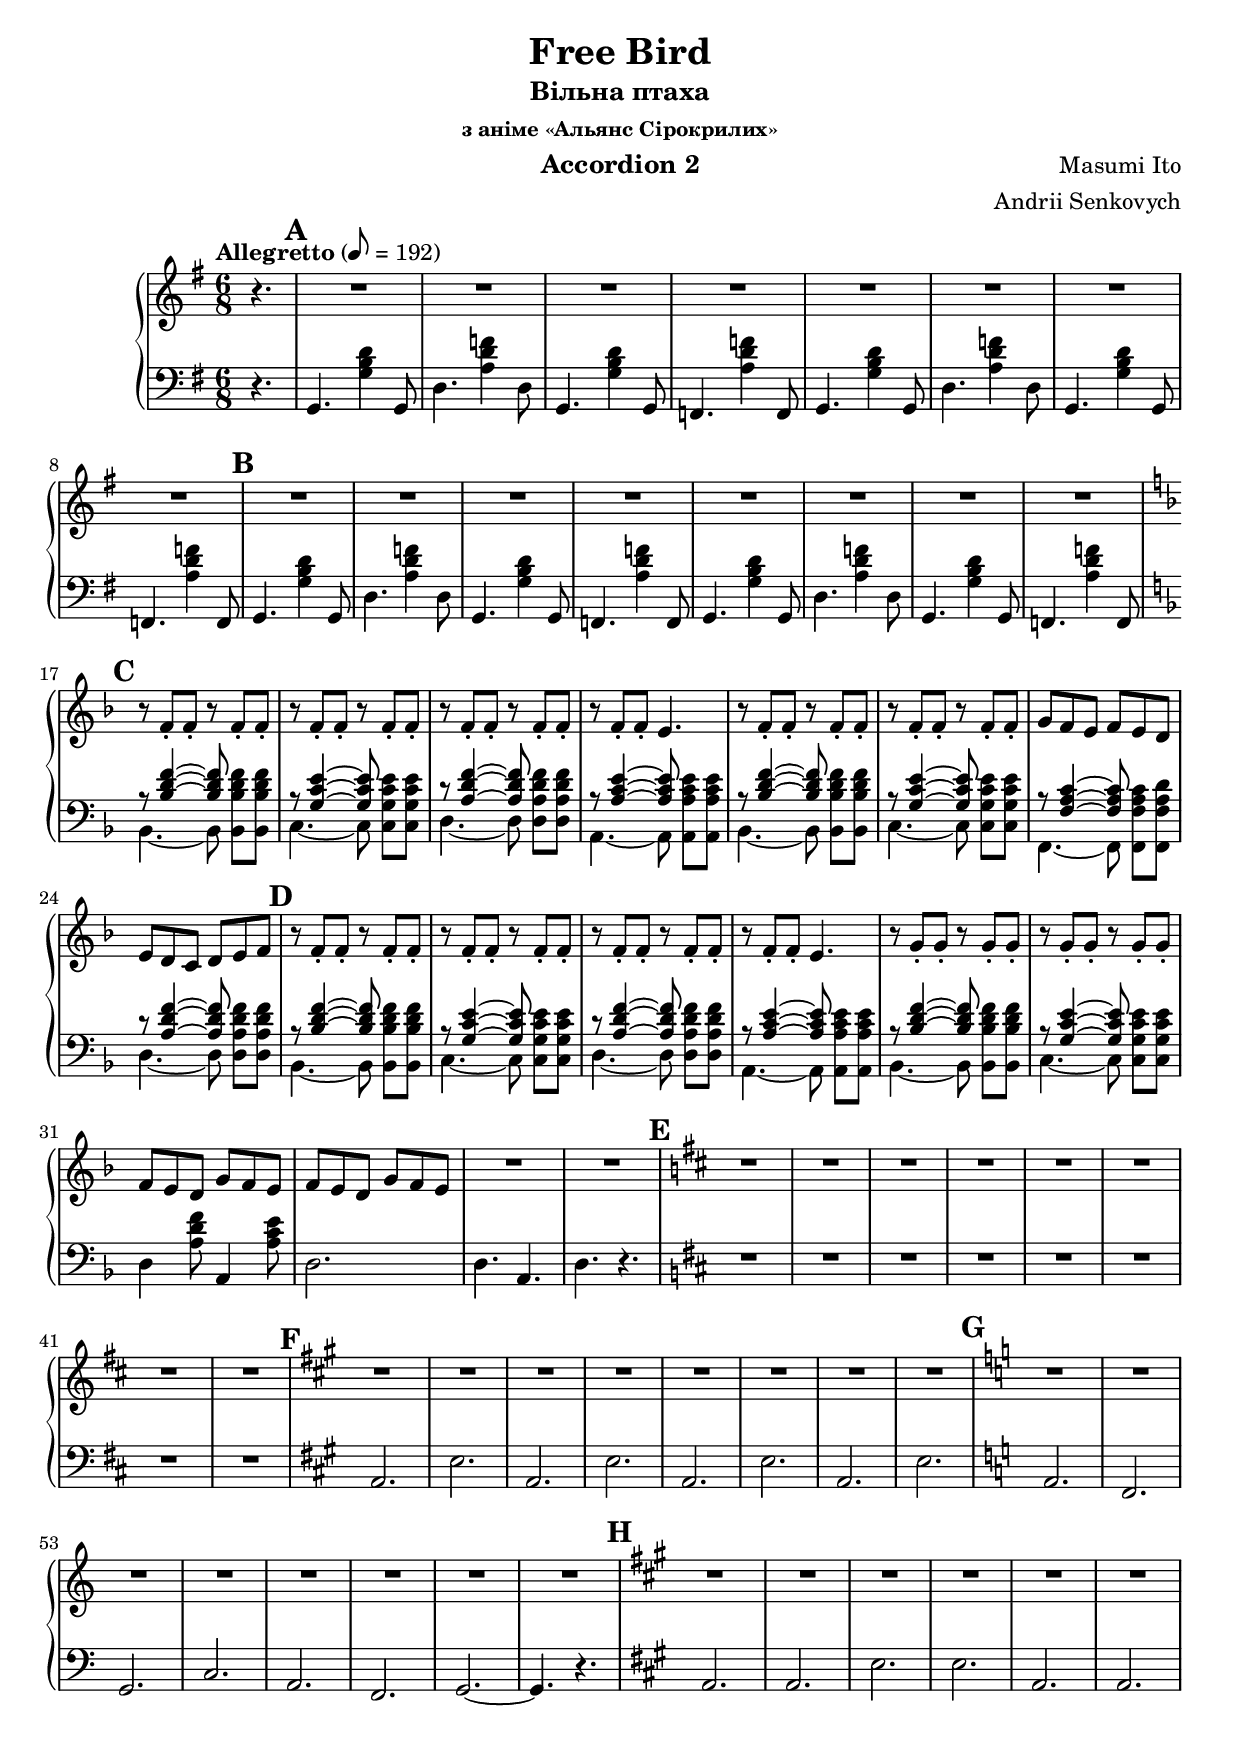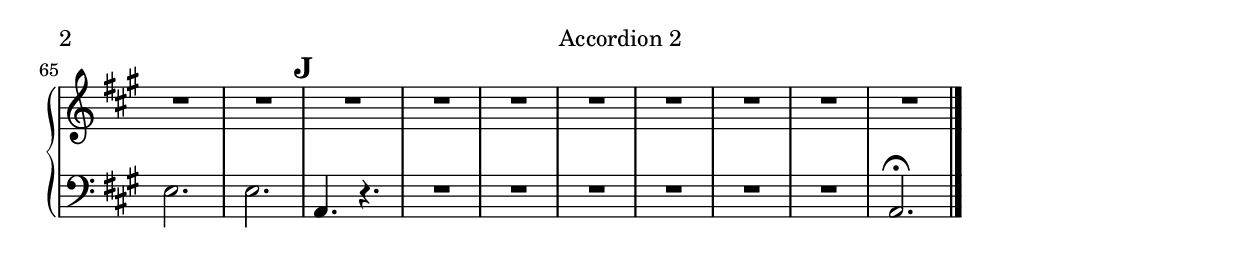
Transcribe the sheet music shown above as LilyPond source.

\include "src/header.ly"

\header {
  instrument = "Accordion 2"
}

\include "src/settings.ly"
accordionTwoRight = \relative a' {
  \defaultTempo
  \aKey
  \defaultTime

  \partial 4. r4.
  
  \mark \default

  R2.*8

  \mark \default

  R2.*8

  \mark \default
  \bKey

  r8 f8-. f8-. r8 f8-. f8-.
  r8 f8-. f8-. r8 f8-. f8-.
  r8 f8-. f8-. r8 f8-. f8-.
  r8 f8-. f8-. e4.

  r8 f8-. f8-. r8 f8-. f8-.
  r8 f8-. f8-. r8 f8-. f8-.
  g8 f e f e d
  e8 d c d e f

  \mark \default

  r8 f8-. f8-. r8 f8-. f8-.
  r8 f8-. f8-. r8 f8-. f8-.
  r8 f8-. f8-. r8 f8-. f8-.
  r8 f8-. f8-. e4.


  r8 g8-. g8-. r8 g8-. g8-.
  r8 g8-. g8-. r8 g8-. g8-.

  f8 e d g f e
  f8 e d g f e
  
  R2.*2

  \mark \default
  \cKey

  R2.*8
  
  \mark \default
  \dKey

  R2.*8

  \mark \default
  \eKey

  R2.*8

  \mark \default
  \dKey

  R2.*8

  \mark \default

  R2.*8

  \bar "|."
}

accordionBass = \relative c {
  \defaultTempo
  \defaultTime
  \aKey
  \clef bass

  \partial 4. r4.

  \mark \default
  
  g4. <g' h d>4 g,8
  d'4. <a' d f>4 d,8
  g,4. <g' h d>4 g,8
  f4. <a' d f>4 f,8

  g4. <g' h d>4 g,8
  d'4. <a' d f>4 d,8
  g,4. <g' h d>4 g,8
  f4. <a' d f>4 f,8

  \mark \default

  g4. <g' h d>4 g,8
  d'4. <a' d f>4 d,8
  g,4. <g' h d>4 g,8
  f4. <a' d f>4 f,8

  g4. <g' h d>4 g,8
  d'4. <a' d f>4 d,8
  g,4. <g' h d>4 g,8
  f4. <a' d f>4 f,8

  \mark \default
  \bKey

  << { r8 <b' d f>4~ <b d f>8} \\ {b,4.~ b8} >> <b b' d f> <b b' d f>8
  << { r8 <g' c e>4~ <g c e>8} \\ {c,4.~ c8} >> <c g' c e> <c g' c e>8
  << { r8 <a' d f>4~ <a d f>8} \\ {d,4.~ d8} >> <d a' d f> <d a' d f>8
  << { r8 <a' c e>4~ <a c e>8} \\ {a,4.~ a8} >> <a a' c e> <a a' c e>8

  << { r8 <b' d f>4~ <b d f>8} \\ {b,4.~ b8} >> <b b' d f> <b b' d f>8
  << { r8 <g' c e>4~ <g c e>8} \\ {c,4.~ c8} >> <c g' c e> <c g' c e>8
  << { r8 <f a c>4~ <f a c>8} \\ {f,4.~ f8} >> <f f' a c> <f f' a d>8
  << { r8 <a' d f>4~ <a d f>8} \\ {d,4.~ d8} >> <d a' d f> <d a' d f>8

  \mark \default

  << { r8 <b' d f>4~ <b d f>8} \\ {b,4.~ b8} >> <b b' d f> <b b' d f>8
  << { r8 <g' c e>4~ <g c e>8} \\ {c,4.~ c8} >> <c g' c e> <c g' c e>8
  << { r8 <a' d f>4~ <a d f>8} \\ {d,4.~ d8} >> <d a' d f> <d a' d f>8
  << { r8 <a' c e>4~ <a c e>8} \\ {a,4.~ a8} >> <a a' c e> <a a' c e>8

  << { r8 <b' d f>4~ <b d f>8} \\ {b,4.~ b8} >> <b b' d f> <b b' d f>8
  << { r8 <g' c e>4~ <g c e>8} \\ {c,4.~ c8} >> <c g' c e> <c g' c e>8
  d4 <a' d f>8 a,4 <a' c e>8
  d,2.

  d4. a4.
  d4. r4.

  \mark \default
  \cKey

  R2.*8

  \mark \default
  \dKey

  a2.
  e'2.
  a,2.
  e'2.

  a,2.
  e'2.
  a,2.
  e'2.

  \mark \default
  \eKey

  a,2.
  f2.
  g2.
  c2.

  a2.
  f2.
  g2.~
  g4. r4.

  \mark \default
  \dKey

  a2.
  a2.
  e'2.
  e2.

  a,2.
  a2.
  e'2.
  e2.

  \mark \default

  a,4. r4.

  R2.*6

  a2.\fermata

  \bar "|."
}


\score {
  \new Score {
    \set Score.markFormatter = #format-mark-box-numbers
    \new PianoStaff <<
      \set PianoStaff.midiInstrument = "accordion"
      \new Staff << \removeWithTag #'part \accordionTwoRight >>
      \new Staff << \removeWithTag #'part \accordionBass >>
    >>
  }
  \layout {
    \include "src/layout.ly"
  }
  \midi {}
}
\paper {
}
